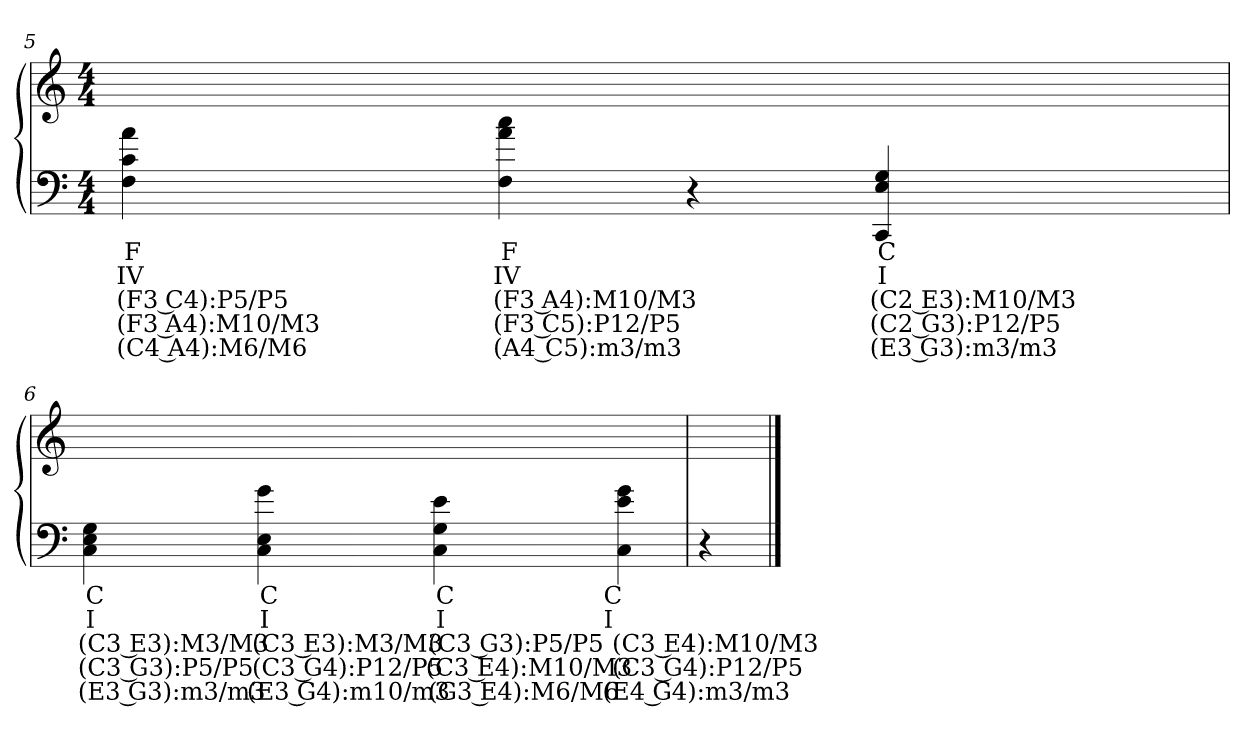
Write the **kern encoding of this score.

**kern	**text	**text	**text	**text	**text	**kern
*part2	*part2	*part2	*part2	*part2	*part2	*part1
*staff2	*staff2	*staff2	*staff2	*staff2	*staff2	*staff1
*clefF4	*	*	*	*	*	*clefG2
*k[]	*	*	*	*	*	*k[]
*C:	*	*	*	*	*	*C:
*M4/4	*	*	*	*	*	*M4/4
=5	=5	=5	=5	=5	=5	=5
4F 4c 4a	F	IV	(F3 C4):P5/P5	(F3 A4):M10/M3	(C4 A4):M6/M6	1ryy
4F 4a 4cc	F	IV	(F3 A4):M10/M3	(F3 C5):P12/P5	(A4 C5):m3/m3	.
4r	.	.	.	.	.	.
4CC 4E 4G	C	I	(C2 E3):M10/M3	(C2 G3):P12/P5	(E3 G3):m3/m3	.
=6	=6	=6	=6	=6	=6	=6
4C 4E 4G	C	I	(C3 E3):M3/M3	(C3 G3):P5/P5	(E3 G3):m3/m3	1ryy
4C 4E 4g	C	I	(C3 E3):M3/M3	(C3 G4):P12/P5	(E3 G4):m10/m3	.
4C 4G 4e	C	I	(C3 G3):P5/P5	(C3 E4):M10/M3	(G3 E4):M6/M6	.
4C 4e 4g	C	I	(C3 E4):M10/M3	(C3 G4):P12/P5	(E4 G4):m3/m3	.
=7	=7	=7	=7	=7	=7	=7
4r	.	.	.	.	.	4ryy
==	==	==	==	==	==	==
*-	*-	*-	*-	*-	*-	*-
